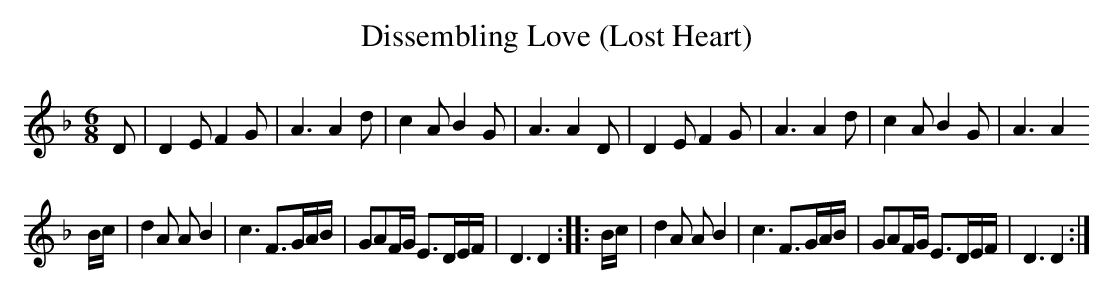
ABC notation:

X:1
T:Dissembling Love (Lost Heart)
K:F
M:6/8
D|D2 E F2 G|A3 A2 d|c2 A B2 G|A3 A2 D|D2 E F2 G|A3 A2 d|c2 A B2 G| A3 A2
 ::\
B/2c/2|d2 A A B2| c3 F>GA/2B/2| GAF/2G/2 E>DE/2F/2| D3 D2::\
B/2c/2|d2 A A B2| c3 F>GA/2B/2| GAF/2G/2 E>DE/2F/2| D3 D2:|
